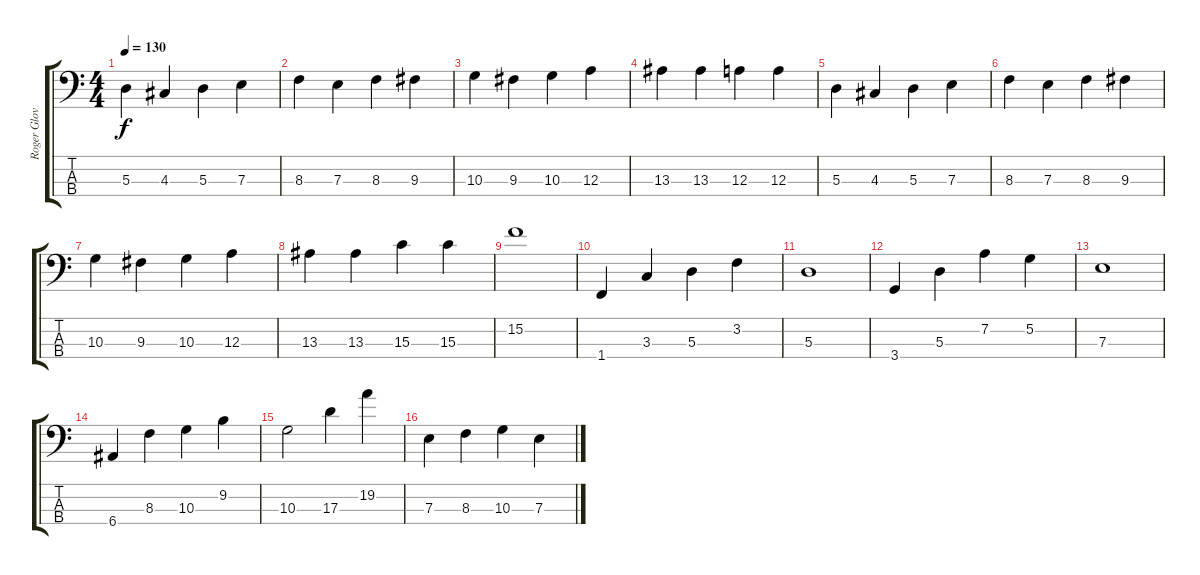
\track ("Roger Glover" "Roger Glov") {instrument electricbassfinger}
\staff {score tabs}
\tuning (G2 D2 A1 E1) {hide}
\ts (4 4)
\tempo 130
\clef f4
\ks c
5.3.4{dy f instrument electricbassfinger} 4.3.4 5.3.4 7.3.4 |
8.3.4 7.3.4 8.3.4 9.3.4 |
10.3.4 9.3.4 10.3.4 12.3.4 |
13.3.4 13.3.4 12.3.4 12.3.4 |
5.3.4 4.3.4 5.3.4 7.3.4 |
8.3.4 7.3.4 8.3.4 9.3.4 |
10.3.4 9.3.4 10.3.4 12.3.4 |
13.3.4 13.3.4 15.3.4 15.3.4 |
15.2.1 |
1.4.4 3.3.4 5.3.4 3.2.4 |
5.3.1 |
3.4.4 5.3.4 7.2.4 5.2.4 |
7.3.1 |
6.4.4 8.3.4 10.3.4 9.2.4 |
10.3.2 17.3.4 19.2.4 |
7.3.4 8.3.4 10.3.4 7.3.4
